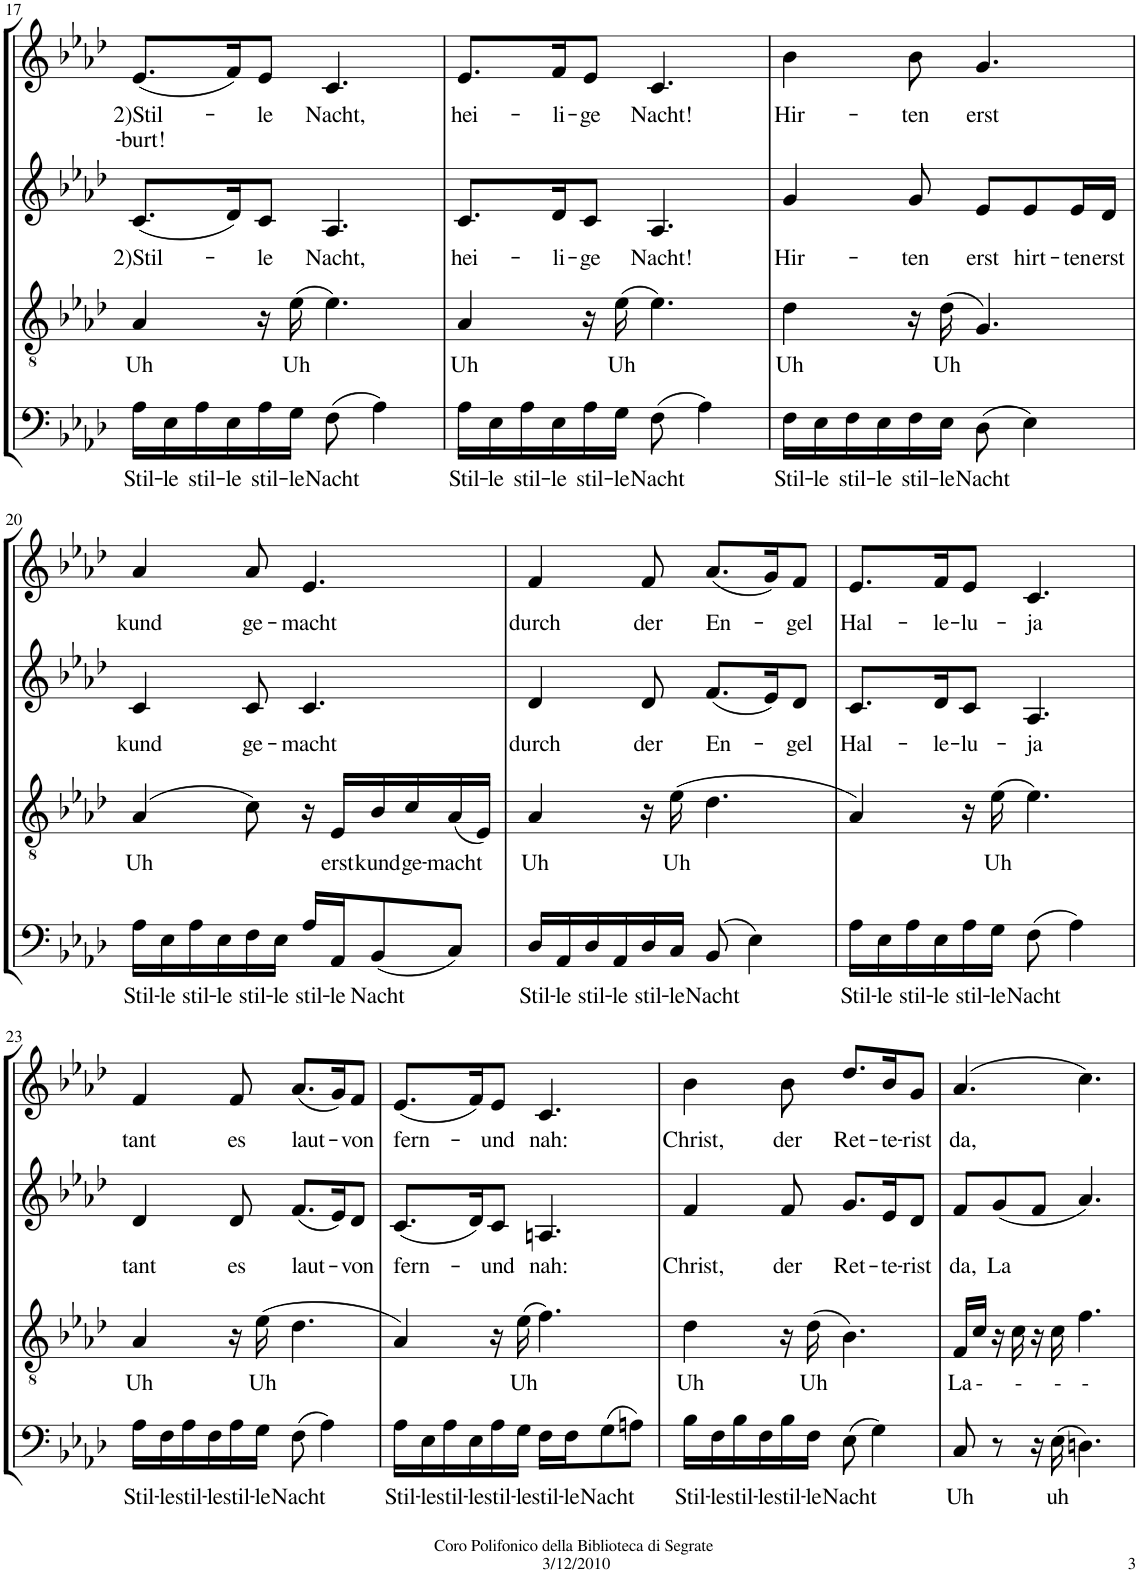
**kern	**text	**kern	**text	**kern	**text	**kern	**text	**text
*part4	*part4	*part3	*part3	*part2	*part2	*part1	*part1	*part1
*staff4	*staff4	*staff3	*staff3	*staff2	*staff2	*staff1	*staff1	*staff1
*I"Bassi	*	*I"Tenori	*	*I"Contralti	*	*I"Soprani	*	*
!!LO:PB:g=z
*clefF4	*	*clefGv2	*	*clefG2	*	*clefG2	*	*
*k[b-e-a-d-]	*	*k[b-e-a-d-]	*	*k[b-e-a-d-]	*	*k[b-e-a-d-]	*	*
*A-:	*	*A-:	*	*A-:	*	*A-:	*	*
*M6/8	*	*M6/8	*	*M6/8	*	*M6/8	*	*
=17	=17	=17	=17	=17	=17	=17	=17	=17
!	!LO:LY:b	!	!LO:LY:b	!	!LO:LY:b	!	!LO:LY:b	!LO:LY:b
16A-\LL	Stil-	4A-/	Uh	(8.c/L	2)Stil-	(8.e-/L	2)Stil-	-burt!
!	!LO:LY:b	!	!	!	!	!	!	!
16E-\	-le	.	.	.	.	.	.	.
!	!LO:LY:b	!	!	!	!	!	!	!
16A-\	stil-	.	.	.	.	.	.	.
!	!LO:LY:b	!	!	!	!	!	!	!
16E-\	-le	.	.	16d-/K)	.	16f/K)	.	.
!	!LO:LY:b	!	!	!	!LO:LY:b	!	!LO:LY:b	!
16A-\	stil-	16r	.	8c/J	-le	8e-/J	-le	.
!	!LO:LY:b	!	!LO:LY:b	!	!	!	!	!
16G\JJ	-le	(16e-\	Uh	.	.	.	.	.
!	!LO:LY:b	!	!	!	!LO:LY:b	!	!LO:LY:b	!
(8F\	Nacht	4.e-\)	.	4.A-/	Nacht,	4.c/	Nacht,	.
4A-\)	.	.	.	.	.	.	.	.
=18	=18	=18	=18	=18	=18	=18	=18	=18
!	!LO:LY:b	!	!LO:LY:b	!	!LO:LY:b	!	!LO:LY:b	!
16A-\LL	Stil-	4A-/	Uh	8.c/L	hei-	8.e-/L	hei-	.
!	!LO:LY:b	!	!	!	!	!	!	!
16E-\	-le	.	.	.	.	.	.	.
!	!LO:LY:b	!	!	!	!	!	!	!
16A-\	stil-	.	.	.	.	.	.	.
!	!LO:LY:b	!	!	!	!LO:LY:b	!	!LO:LY:b	!
16E-\	-le	.	.	16d-/K	-li-	16f/K	-li-	.
!	!LO:LY:b	!	!	!	!LO:LY:b	!	!LO:LY:b	!
16A-\	stil-	16r	.	8c/J	-ge	8e-/J	-ge	.
!	!LO:LY:b	!	!LO:LY:b	!	!	!	!	!
16G\JJ	-le	(16e-\	Uh	.	.	.	.	.
!	!LO:LY:b	!	!	!	!LO:LY:b	!	!LO:LY:b	!
(8F\	Nacht	4.e-\)	.	4.A-/	Nacht!	4.c/	Nacht!	.
4A-\)	.	.	.	.	.	.	.	.
=19	=19	=19	=19	=19	=19	=19	=19	=19
!	!LO:LY:b	!	!LO:LY:b	!	!LO:LY:b	!	!LO:LY:b	!
16F\LL	Stil-	4d-\	Uh	4g/	Hir-	4b-\	Hir-	.
!	!LO:LY:b	!	!	!	!	!	!	!
16E-\	-le	.	.	.	.	.	.	.
!	!LO:LY:b	!	!	!	!	!	!	!
16F\	stil-	.	.	.	.	.	.	.
!	!LO:LY:b	!	!	!	!	!	!	!
16E-\	-le	.	.	.	.	.	.	.
!	!LO:LY:b	!	!	!	!LO:LY:b	!	!LO:LY:b	!
16F\	stil-	16r	.	8g/	-ten	8b-\	-ten	.
!	!LO:LY:b	!	!LO:LY:b	!	!	!	!	!
16E-\JJ	-le	(16d-\	Uh	.	.	.	.	.
!	!LO:LY:b	!	!	!	!LO:LY:b	!	!LO:LY:b	!
(8D-\	Nacht	4.G/)	.	8e-/L	erst	4.g/	erst	.
!	!	!	!	!	!LO:LY:b	!	!	!
4E-\)	.	.	.	8e-/	hirt-	.	.	.
!	!	!	!	!	!LO:LY:b	!	!	!
.	.	.	.	16e-/L	-ten	.	.	.
!	!	!	!	!	!LO:LY:b	!	!	!
.	.	.	.	16d-/JJ	erst	.	.	.
!!LO:LB:g=z
=20	=20	=20	=20	=20	=20	=20	=20	=20
!	!LO:LY:b	!	!LO:LY:b	!	!LO:LY:b	!	!LO:LY:b	!
16A-\LL	Stil-	(4A-/	Uh	4c/	kund	4a-/	kund	.
!	!LO:LY:b	!	!	!	!	!	!	!
16E-\	-le	.	.	.	.	.	.	.
!	!LO:LY:b	!	!	!	!	!	!	!
16A-\	stil-	.	.	.	.	.	.	.
!	!LO:LY:b	!	!	!	!	!	!	!
16E-\	-le	.	.	.	.	.	.	.
!	!LO:LY:b	!	!	!	!LO:LY:b	!	!LO:LY:b	!
16F\	stil-	8c\)	.	8c/	ge-	8a-/	ge-	.
!	!LO:LY:b	!	!	!	!	!	!	!
16E-\JJ	-le	.	.	.	.	.	.	.
!	!LO:LY:b	!	!	!	!LO:LY:b	!	!LO:LY:b	!
16A-/LL	stil-	16r	.	4.c/	-macht	4.e-/	-macht	.
!	!LO:LY:b	!	!LO:LY:b	!	!	!	!	!
16AA-/J	-le	16E-/LL	erst	.	.	.	.	.
!	!LO:LY:b	!	!LO:LY:b	!	!	!	!	!
(8BB-/	Nacht	16B-/	kund	.	.	.	.	.
!	!	!	!LO:LY:b	!	!	!	!	!
.	.	16c/	ge-	.	.	.	.	.
!	!	!	!LO:LY:b	!	!	!	!	!
8C/J)	.	(16A-/	-macht	.	.	.	.	.
.	.	16E-/JJ)	.	.	.	.	.	.
=21	=21	=21	=21	=21	=21	=21	=21	=21
!	!LO:LY:b	!	!LO:LY:b	!	!LO:LY:b	!	!LO:LY:b	!
16D-/LL	Stil-	4A-/	Uh	4d-/	durch	4f/	durch	.
!	!LO:LY:b	!	!	!	!	!	!	!
16AA-/	-le	.	.	.	.	.	.	.
!	!LO:LY:b	!	!	!	!	!	!	!
16D-/	stil-	.	.	.	.	.	.	.
!	!LO:LY:b	!	!	!	!	!	!	!
16AA-/	-le	.	.	.	.	.	.	.
!	!LO:LY:b	!	!	!	!LO:LY:b	!	!LO:LY:b	!
16D-/	stil-	16r	.	8d-/	der	8f/	der	.
!	!LO:LY:b	!	!LO:LY:b	!	!	!	!	!
16C/JJ	-le	(16e-\	Uh	.	.	.	.	.
!	!LO:LY:b	!	!	!	!LO:LY:b	!	!LO:LY:b	!
(8BB-/	Nacht	4.d-\	.	(8.f/L	En-	(8.a-/L	En-	.
4E-\)	.	.	.	.	.	.	.	.
.	.	.	.	16e-/K)	.	16g/K)	.	.
!	!	!	!	!	!LO:LY:b	!	!LO:LY:b	!
.	.	.	.	8d-/J	-gel	8f/J	-gel	.
=22	=22	=22	=22	=22	=22	=22	=22	=22
!	!LO:LY:b	!	!	!	!LO:LY:b	!	!LO:LY:b	!
16A-\LL	Stil-	4A-/)	.	8.c/L	Hal-	8.e-/L	Hal-	.
!	!LO:LY:b	!	!	!	!	!	!	!
16E-\	-le	.	.	.	.	.	.	.
!	!LO:LY:b	!	!	!	!	!	!	!
16A-\	stil-	.	.	.	.	.	.	.
!	!LO:LY:b	!	!	!	!LO:LY:b	!	!LO:LY:b	!
16E-\	-le	.	.	16d-/K	-le-	16f/K	-le-	.
!	!LO:LY:b	!	!	!	!LO:LY:b	!	!LO:LY:b	!
16A-\	stil-	16r	.	8c/J	-lu-	8e-/J	-lu-	.
!	!LO:LY:b	!	!LO:LY:b	!	!	!	!	!
16G\JJ	-le	(16e-\	Uh	.	.	.	.	.
!	!LO:LY:b	!	!	!	!LO:LY:b	!	!LO:LY:b	!
(8F\	Nacht	4.e-\)	.	4.A-/	-ja	4.c/	-ja	.
4A-\)	.	.	.	.	.	.	.	.
!!LO:LB:g=z
=23	=23	=23	=23	=23	=23	=23	=23	=23
!	!LO:LY:b	!	!LO:LY:b	!	!LO:LY:b	!	!LO:LY:b	!
16A-\LL	Stil-	4A-/	Uh	4d-/	tant	4f/	tant	.
!	!LO:LY:b	!	!	!	!	!	!	!
16F\	-le	.	.	.	.	.	.	.
!	!LO:LY:b	!	!	!	!	!	!	!
16A-\	stil-	.	.	.	.	.	.	.
!	!LO:LY:b	!	!	!	!	!	!	!
16F\	-le	.	.	.	.	.	.	.
!	!LO:LY:b	!	!	!	!LO:LY:b	!	!LO:LY:b	!
16A-\	stil-	16r	.	8d-/	es	8f/	es	.
!	!LO:LY:b	!	!LO:LY:b	!	!	!	!	!
16G\JJ	-le	(16e-\	Uh	.	.	.	.	.
!	!LO:LY:b	!	!	!	!LO:LY:b	!	!LO:LY:b	!
(8F\	Nacht	4.d-\	.	(8.f/L	laut-	(8.a-/L	laut-	.
4A-\)	.	.	.	.	.	.	.	.
.	.	.	.	16e-/K)	.	16g/K)	.	.
!	!	!	!	!	!LO:LY:b	!	!LO:LY:b	!
.	.	.	.	8d-/J	-von	8f/J	-von	.
=24	=24	=24	=24	=24	=24	=24	=24	=24
!	!LO:LY:b	!	!	!	!LO:LY:b	!	!LO:LY:b	!
16A-\LL	Stil-	4A-/)	.	(8.c/L	fern-	(8.e-/L	fern-	.
!	!LO:LY:b	!	!	!	!	!	!	!
16E-\	-le	.	.	.	.	.	.	.
!	!LO:LY:b	!	!	!	!	!	!	!
16A-\	stil-	.	.	.	.	.	.	.
!	!LO:LY:b	!	!	!	!	!	!	!
16E-\	-le	.	.	16d-/K)	.	16f/K)	.	.
!	!LO:LY:b	!	!	!	!LO:LY:b	!	!LO:LY:b	!
16A-\	stil-	16r	.	8c/J	-und	8e-/J	-und	.
!	!LO:LY:b	!	!LO:LY:b	!	!	!	!	!
16G\JJ	-le	(16e-\	Uh	.	.	.	.	.
!	!LO:LY:b	!	!	!	!LO:LY:b	!	!LO:LY:b	!
16F\LL	stil-	4.f\)	.	4.An/	nah:	4.c/	nah:	.
!	!LO:LY:b	!	!	!	!	!	!	!
16F\J	-le	.	.	.	.	.	.	.
!	!LO:LY:b	!	!	!	!	!	!	!
(8G\	Nacht	.	.	.	.	.	.	.
8An\J)	.	.	.	.	.	.	.	.
=25	=25	=25	=25	=25	=25	=25	=25	=25
!	!LO:LY:b	!	!LO:LY:b	!	!LO:LY:b	!	!LO:LY:b	!
16B-\LL	Stil-	4d-\	Uh	4f/	Christ,	4b-\	Christ,	.
!	!LO:LY:b	!	!	!	!	!	!	!
16F\	-le	.	.	.	.	.	.	.
!	!LO:LY:b	!	!	!	!	!	!	!
16B-\	stil-	.	.	.	.	.	.	.
!	!LO:LY:b	!	!	!	!	!	!	!
16F\	-le	.	.	.	.	.	.	.
!	!LO:LY:b	!	!	!	!LO:LY:b	!	!LO:LY:b	!
16B-\	stil-	16r	.	8f/	der	8b-\	der	.
!	!LO:LY:b	!	!LO:LY:b	!	!	!	!	!
16F\JJ	-le	(16d-\	Uh	.	.	.	.	.
!	!LO:LY:b	!	!	!	!LO:LY:b	!	!LO:LY:b	!
(8E-\	Nacht	4.B-\)	.	8.g/L	Ret-	8.dd-/L	Ret-	.
4G\)	.	.	.	.	.	.	.	.
!	!	!	!	!	!LO:LY:b	!	!LO:LY:b	!
.	.	.	.	16e-/K	-te-	16b-/K	-te-	.
!	!	!	!	!	!LO:LY:b	!	!LO:LY:b	!
.	.	.	.	8d-/J	-rist	8g/J	-rist	.
=26	=26	=26	=26	=26	=26	=26	=26	=26
!	!LO:LY:b	!	!LO:LY:b	!	!LO:LY:b	!	!LO:LY:b	!
8C/	Uh	16F/LL	La	8f/L	da,	(4.a-/	da,	.
!	!	!	!LO:LY:b	!	!	!	!	!
.	.	16c/JJ	-	.	.	.	.	.
!	!	!	!	!	!LO:LY:b	!	!	!
8r	.	16r	.	(8g/	La	.	.	.
!	!	!	!LO:LY:b	!	!	!	!	!
.	.	16c\	-	.	.	.	.	.
16r	.	16r	.	8f/J	.	.	.	.
!	!LO:LY:b	!	!LO:LY:b	!	!	!	!	!
(16E-\	uh	16c\	-	.	.	.	.	.
!	!	!	!LO:LY:b	!	!	!	!	!
4.Dn\)	.	4.f\	-	4.a-/)	.	4.cc\)	.	.
=	=	=	=	=	=	=	=	=
*-	*-	*-	*-	*-	*-	*-	*-	*-
